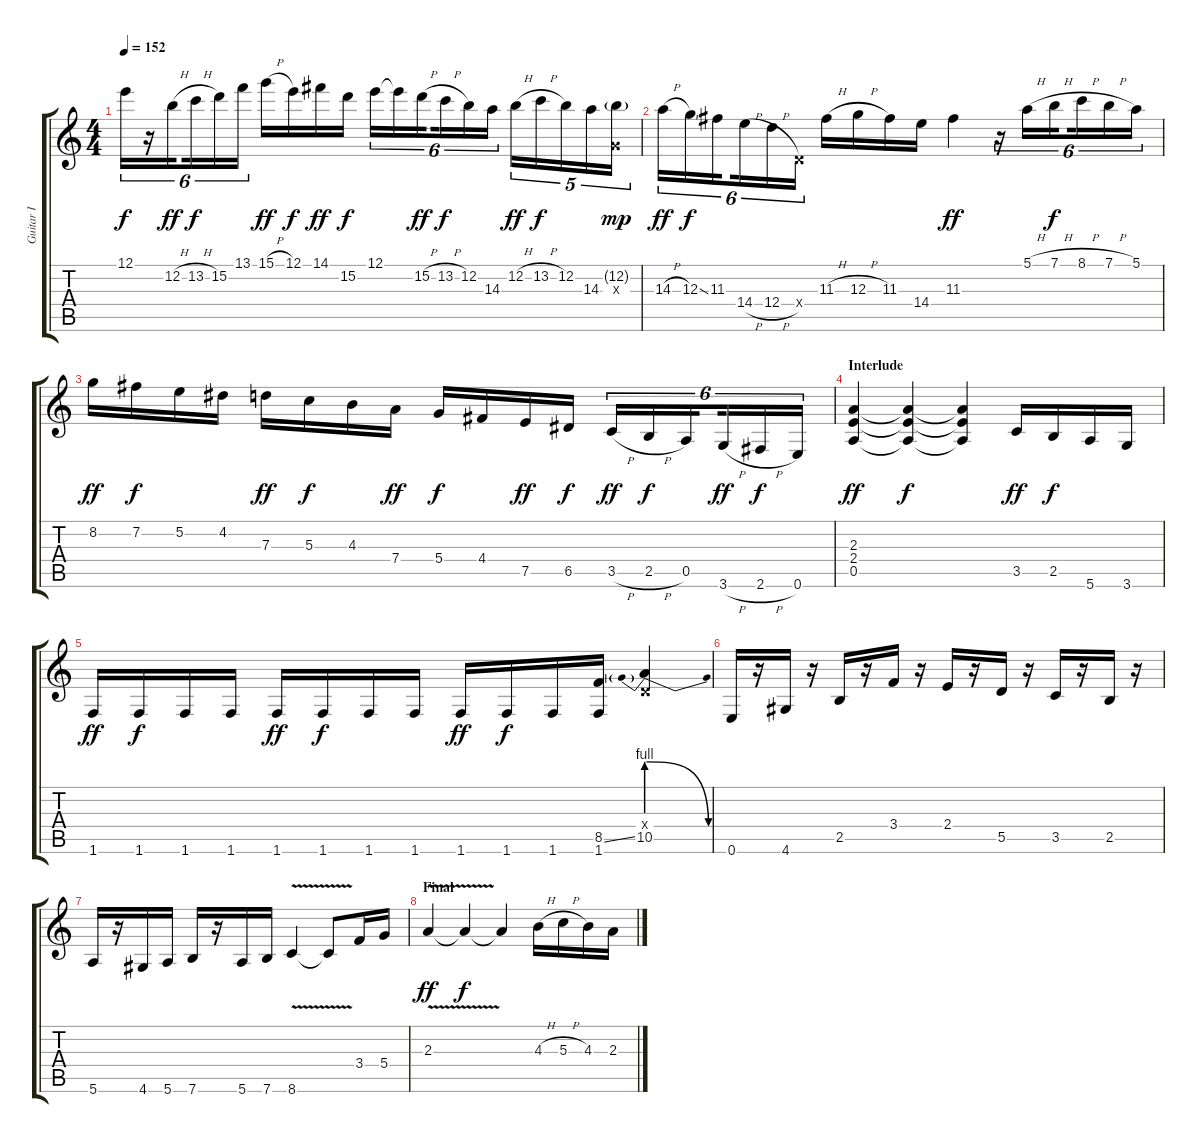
\track ("Guitar I" "Guitar I") {instrument overdrivenguitar}
\staff {score tabs}
\tuning (E4 B3 G3 D3 A2 E2) {hide}
\ts (4 4)
\tempo 152
\clef g2
\ks c
12.1.16{tu (6 4) dy f} r.16{tu (6 4)} 12.2{h}.16{tu (6 4) dy ff beam splitsecondary} 13.2{h}.16{tu (6 4) dy f} 15.2.16{tu (6 4)} 13.1.16{tu (6 4)} 15.1{h}.16{dy ff} 12.1.16{dy f} 14.1.16{dy ff} 15.2.16{dy f} 12.1.16{tu (6 4)} 12.1{t}.16{tu (6 4)} 15.2{h}.16{tu (6 4) dy ff beam splitsecondary} 13.2{h}.16{tu (6 4) dy f} 12.2.16{tu (6 4)} 14.3.16{tu (6 4)} 12.2{h}.16{tu (5 4) dy ff} 13.2{h}.16{tu (5 4) dy f} 12.2.16{tu (5 4)} 14.3.16{tu (5 4)} (12.2{g} 0.3{x}).16{tu (5 4) dy mp} |
14.3{h}.16{tu (6 4) dy ff} 12.3{ss}.16{tu (6 4) dy f} 11.3.16{tu (6 4) beam splitsecondary} 14.4{h}.16{tu (6 4)} 12.4{h}.16{tu (6 4)} 0.4{x}.16{tu (6 4)} 11.3{h}.16 12.3{h}.16 11.3.16 14.4.16 11.3.4{dy ff} r.16{tu (6 4)} 5.1{h}.16{tu (6 4)} 7.1{h}.16{tu (6 4) dy f beam splitsecondary} 8.1{h}.16{tu (6 4)} 7.1{h}.16{tu (6 4)} 5.1.16{tu (6 4)} |
8.2.16{dy ff} 7.2.16{dy f} 5.2.16 4.2.16 7.3.16{dy ff} 5.3.16{dy f} 4.3.16 7.4.16{dy ff} 5.4.16{dy f} 4.4.16 7.5.16{dy ff} 6.5.16{dy f} 3.5{h}.16{tu (6 4) dy ff} 2.5{h}.16{tu (6 4) dy f} 0.5.16{tu (6 4) beam splitsecondary} 3.6{h}.16{tu (6 4) dy ff} 2.6{h}.16{tu (6 4) dy f} 0.6.16{tu (6 4)} |
\section ("" "Interlude")
(2.3 2.4 0.5).4{dy ff} (2.3{t} 2.4{t} 0.5{t}).4{dy f} (2.3{t} 2.4{t} 0.5{t}).4 3.5.16{dy ff} 2.5.16{dy f} 5.6.16 3.6.16 |
1.6.16{dy ff} 1.6.16{dy f} 1.6.16 1.6.16 1.6.16{dy ff} 1.6.16{dy f} 1.6.16 1.6.16 1.6.16{dy ff} 1.6.16{dy f} 1.6.16 (8.5{ss} 1.6).16 (0.4{x} 10.5{be (prebendrelease 0 4 60 0)}).4 |
0.6.16 r.16 4.6.16 r.16 2.5.16 r.16 3.4.16 r.16 2.4.16 r.16 5.5.16 r.16 3.5.16 r.16 2.5.16 r.16 |
5.6.16 r.16 4.6.16 5.6.16 7.6.16 r.16 5.6.16 7.6.16 8.6{v}.4 8.6{t}.8 3.4.16 5.4.16 |
\section ("" "Final")
2.3{v}.4{dy ff} 2.3{t}.4{dy f} 2.3{t}.4 4.3{h}.16 5.3{h}.16 4.3.16 2.3.16
